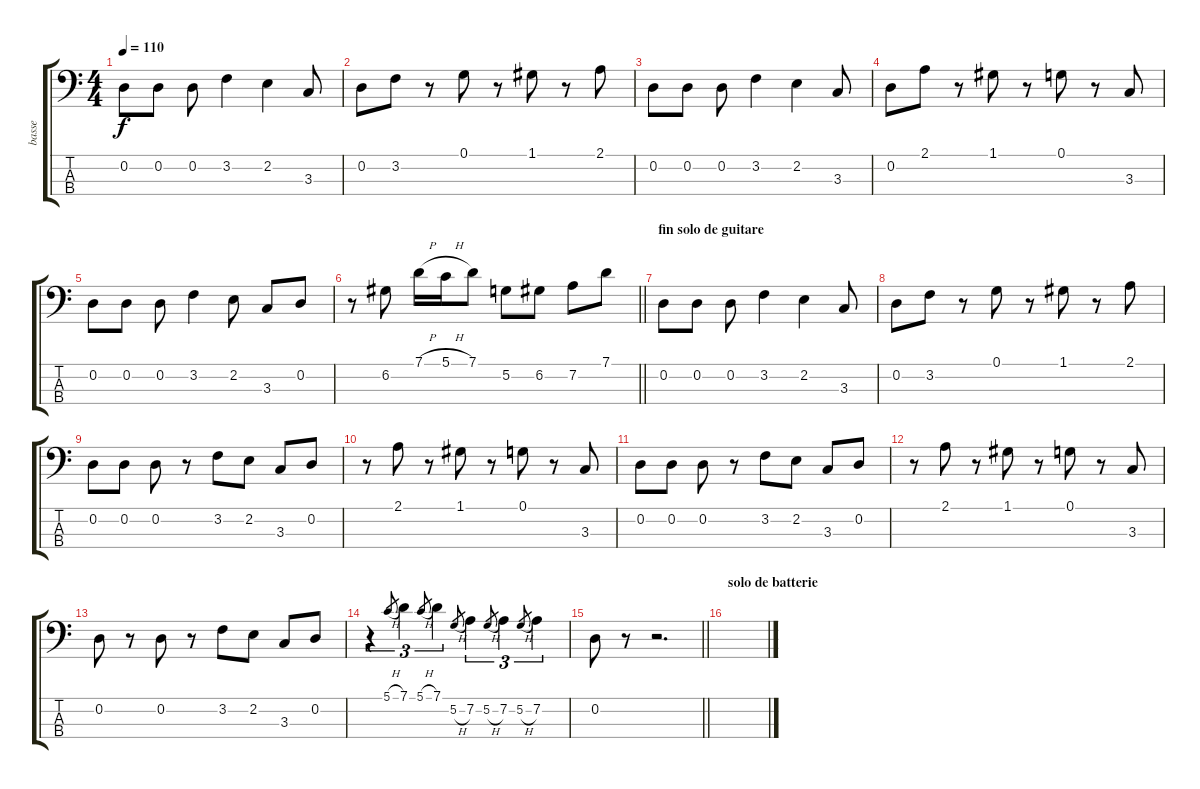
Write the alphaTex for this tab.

\track ("basse" "basse") {instrument electricbassfinger}
\staff {score tabs}
\tuning (G2 D2 A1 E1) {hide}
\ts (4 4)
\tempo 110
\clef f4
\ks c
0.2.8{dy f} 0.2.8 0.2.8 3.2.4 2.2.4 3.3.8 |
0.2.8 3.2.8 r.8 0.1.8 r.8 1.1.8 r.8 2.1.8 |
0.2.8 0.2.8 0.2.8 3.2.4 2.2.4 3.3.8 |
0.2.8 2.1.8 r.8 1.1.8 r.8 0.1.8 r.8 3.3.8 |
0.2.8 0.2.8 0.2.8 3.2.4 2.2.8 3.3.8 0.2.8 |
\barLineRight lightlight
r.8 6.2.8 7.1{h}.16 5.1{h}.16 7.1.8 5.2.8 6.2.8 7.2.8 7.1.8 |
\section ("" "fin solo de guitare")
0.2.8 0.2.8 0.2.8 3.2.4 2.2.4 3.3.8 |
0.2.8 3.2.8 r.8 0.1.8 r.8 1.1.8 r.8 2.1.8 |
0.2.8 0.2.8 0.2.8 r.8 3.2.8 2.2.8 3.3.8 0.2.8 |
r.8 2.1.8 r.8 1.1.8 r.8 0.1.8 r.8 3.3.8 |
0.2.8 0.2.8 0.2.8 r.8 3.2.8 2.2.8 3.3.8 0.2.8 |
r.8 2.1.8 r.8 1.1.8 r.8 0.1.8 r.8 3.3.8 |
0.2.8 r.8 0.2.8 r.8 3.2.8 2.2.8 3.3.8 0.2.8 |
r.4{tu (3 2)} 5.1{h}.8{gr} 7.1.4{tu (3 2)} 5.1{h}.8{gr} 7.1.4{tu (3 2)} 5.2{h}.8{gr} 7.2.4{tu (3 2)} 5.2{h}.8{gr} 7.2.4{tu (3 2)} 5.2{h}.8{gr} 7.2.4{tu (3 2)} |
\barLineRight lightlight
0.2.8 r.8 r.2{d} |
\section ("" "solo de batterie")
